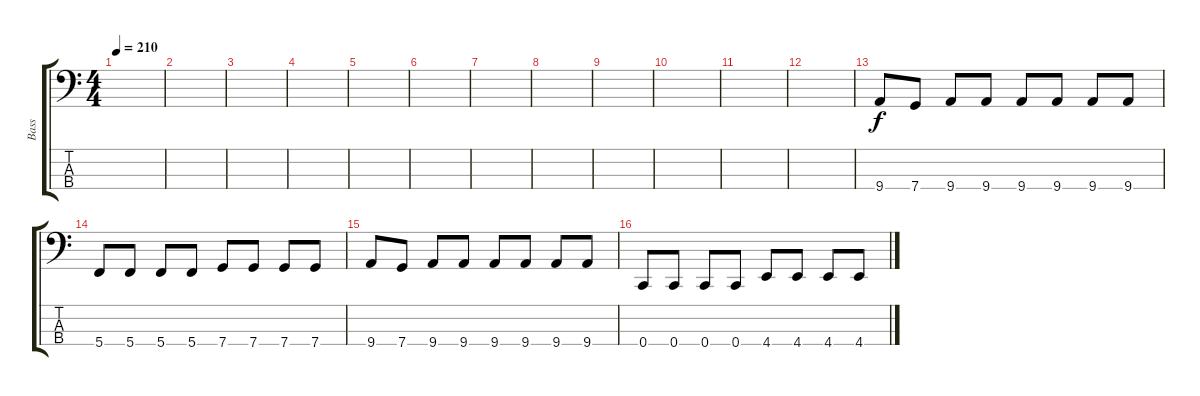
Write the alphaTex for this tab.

\track ("Bass" "Bass") {instrument electricbasspick}
\staff {score tabs}
\tuning (F2 C2 G1 C1) {hide}
\ts (4 4)
\tempo 210
\clef f4
\ks c
|
|
|
|
|
|
|
|
|
|
|
|
9.4.8 7.4.8 9.4.8 9.4.8 9.4.8 9.4.8 9.4.8 9.4.8 |
5.4.8 5.4.8 5.4.8 5.4.8 7.4.8 7.4.8 7.4.8 7.4.8 |
9.4.8 7.4.8 9.4.8 9.4.8 9.4.8 9.4.8 9.4.8 9.4.8 |
0.4.8 0.4.8 0.4.8 0.4.8 4.4.8 4.4.8 4.4.8 4.4.8
